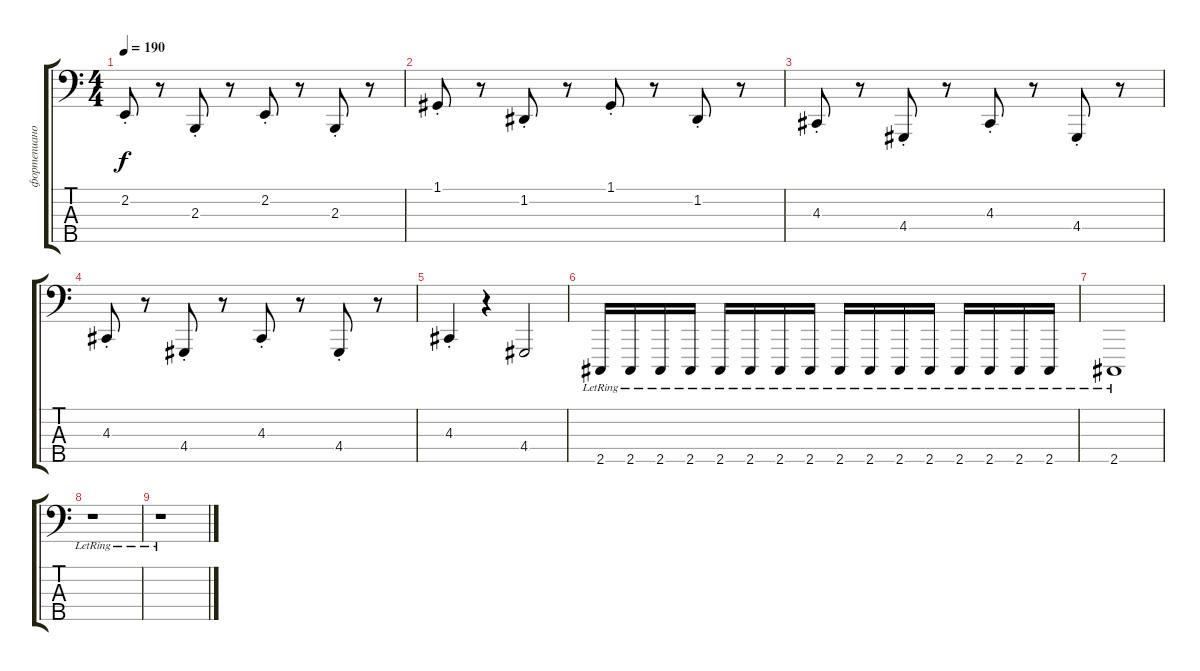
\track ("фортепиано (бассы)" "фортепиано") {instrument acousticgrandpiano}
\staff {score tabs}
\tuning (G2 D2 A1 E1 B0) {hide}
\ts (4 4)
\tempo 190
\clef f4
\ks c
2.2{st}.8{dy f} r.8 2.3{st}.8 r.8 2.2{st}.8 r.8 2.3{st}.8 r.8 |
1.1{st}.8 r.8 1.2{st}.8 r.8 1.1{st}.8 r.8 1.2{st}.8 r.8 |
4.3{st}.8 r.8 4.4{st}.8 r.8 4.3{st}.8 r.8 4.4{st}.8 r.8 |
4.3{st}.8 r.8 4.4{st}.8 r.8 4.3{st}.8 r.8 4.4{st}.8 r.8 |
4.3{st}.4 r.4 4.4.2 |
2.5{lr}.16 2.5{lr}.16 2.5{lr}.16 2.5{lr}.16 2.5{lr}.16 2.5{lr}.16 2.5{lr}.16 2.5{lr}.16 2.5{lr}.16 2.5{lr}.16 2.5{lr}.16 2.5{lr}.16 2.5{lr}.16 2.5{lr}.16 2.5{lr}.16 2.5{lr}.16 |
2.5{lr}.1 |
r.1 |
r.1
